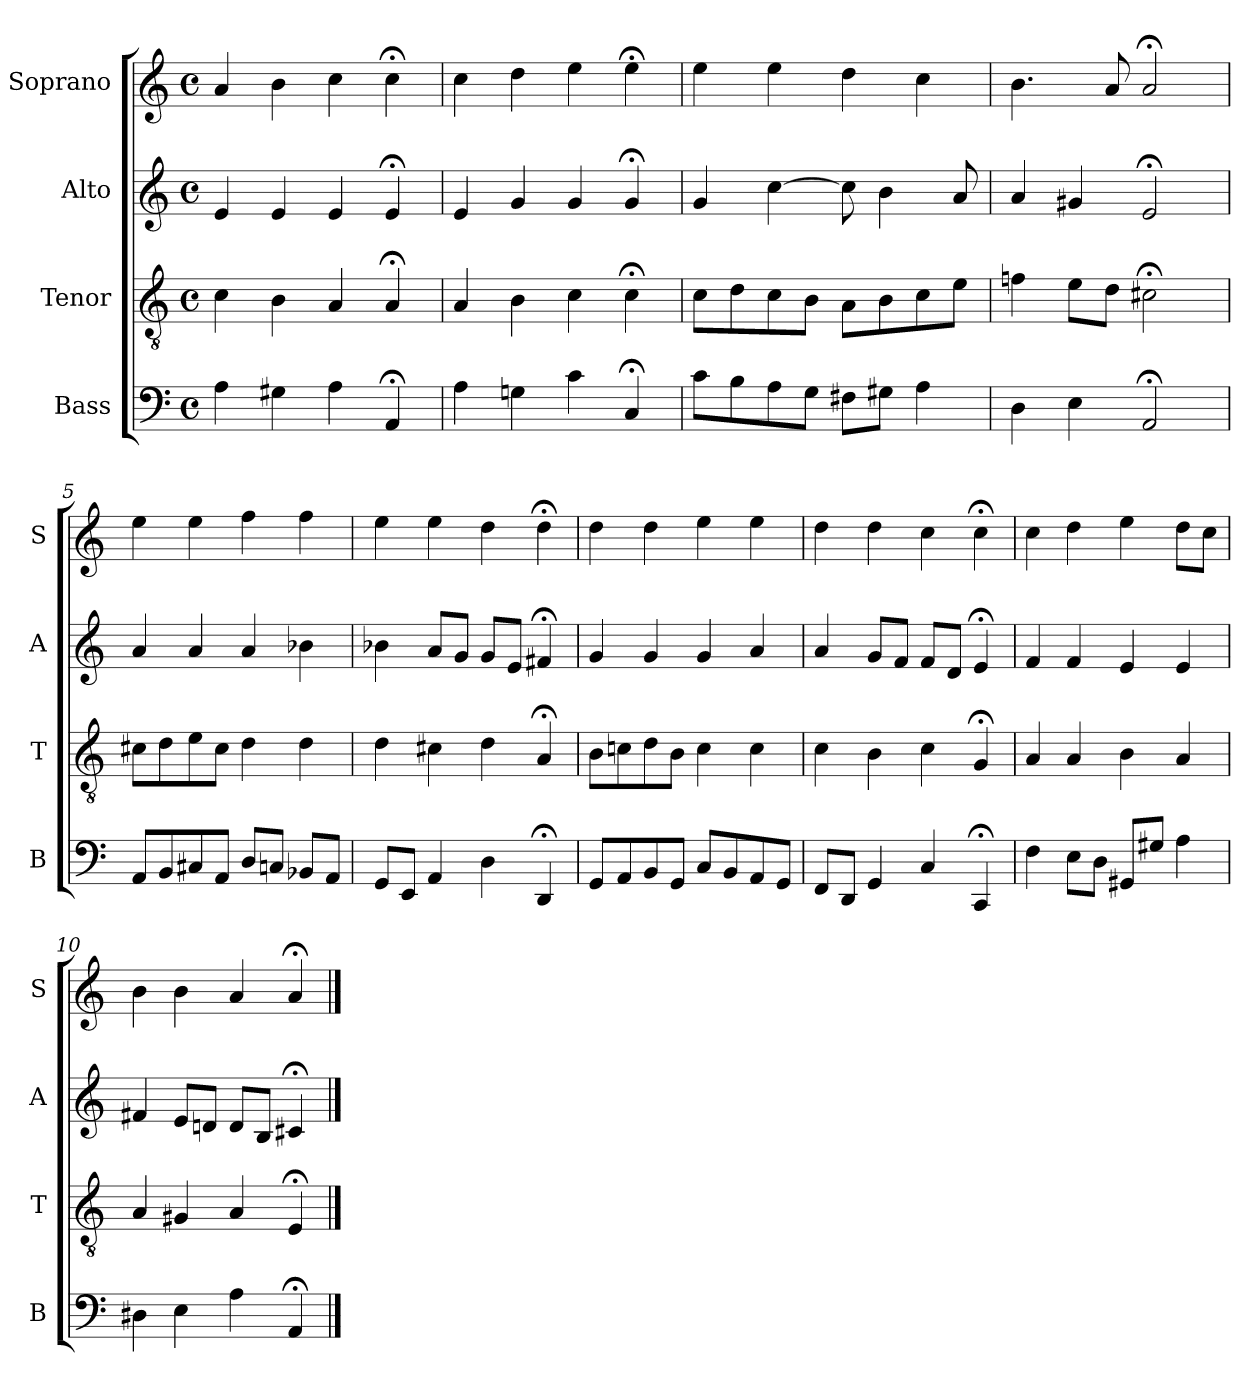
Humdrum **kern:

**kern	**kern	**kern	**kern
*part4	*part3	*part2	*part1
*staff4	*staff3	*staff2	*staff1
*I"Bass	*I"Tenor	*I"Alto	*I"Soprano
*I'B	*I'T	*I'A	*I'S
*clefF4	*clefGv2	*clefG2	*clefG2
*k[]	*k[]	*k[]	*k[]
*a:	*a:	*a:	*a:
*M4/4	*M4/4	*M4/4	*M4/4
*met(c)	*met(c)	*met(c)	*met(c)
*MM100	*MM100	*MM100	*MM100
=1	=1	=1	=1
4A	4c	4e	4a
4G#X	4B	4e	4b
4A	4A	4e	4cc
4AA;<	4A;<	4e;<	4cc;<
=2	=2	=2	=2
4A	4A	4e	4cc
4Gn	4B	4g	4dd
4c	4c	4g	4ee
4C;<	4c;<	4g;<	4ee;<
=3	=3	=3	=3
8cL	8cL	4g	4ee
8B	8d	.	.
8A	8c	[4cc	4ee
8GJ	8BJ	.	.
8F#XiL	8AiL	8cci]	4ddi
8G#XJ	8B	4b	.
4A	8c	.	4cc
.	8eJ	8a	.
=4	=4	=4	=4
4D	4fn	4a	4.b
4E	8eL	4g#X	.
.	8dJ	.	8a
2AA;<	2c#X;<	2e;<	2a;<
=5	=5	=5	=5
8AAL	8c#XL	4a	4ee
8BB	8d	.	.
8C#X	8e	4a	4ee
8AAJ	8c#J	.	.
8DL	4d	4a	4ff
8CnJ	.	.	.
8BB-XL	4d	4b-X	4ff
8AAJ	.	.	.
=6	=6	=6	=6
8GGL	4d	4b-X	4ee
8EEJ	.	.	.
4AA	4c#X	8aL	4ee
.	.	8gJ	.
4D	4d	8gL	4dd
.	.	8eJ	.
4DD;<	4A;<	4f#X;<	4dd;<
=7	=7	=7	=7
8GGL	8BL	4g	4dd
8AA	8cn	.	.
8BB	8d	4g	4dd
8GGJ	8BJ	.	.
8CL	4c	4g	4ee
8BB	.	.	.
8AA	4c	4a	4ee
8GGJ	.	.	.
=8	=8	=8	=8
8FFL	4c	4a	4dd
8DDJ	.	.	.
4GG	4B	8gL	4dd
.	.	8fJ	.
4C	4c	8fL	4cc
.	.	8dJ	.
4CC;<	4G;<	4e;<	4cc;<
=9	=9	=9	=9
4F	4A	4f	4cc
8EL	4A	4f	4dd
8DJ	.	.	.
8GG#XL	4B	4e	4ee
8G#XJ	.	.	.
4A	4A	4e	8ddL
.	.	.	8ccJ
=10	=10	=10	=10
4D#Xi	4Ai	4f#Xi	4bi
4E	4G#X	8eL	4b
.	.	8dnJ	.
4A	4A	8dL	4a
.	.	8BJ	.
4AA;<	4E;<	4c#X;<	4a;<
==	==	==	==
*-	*-	*-	*-
